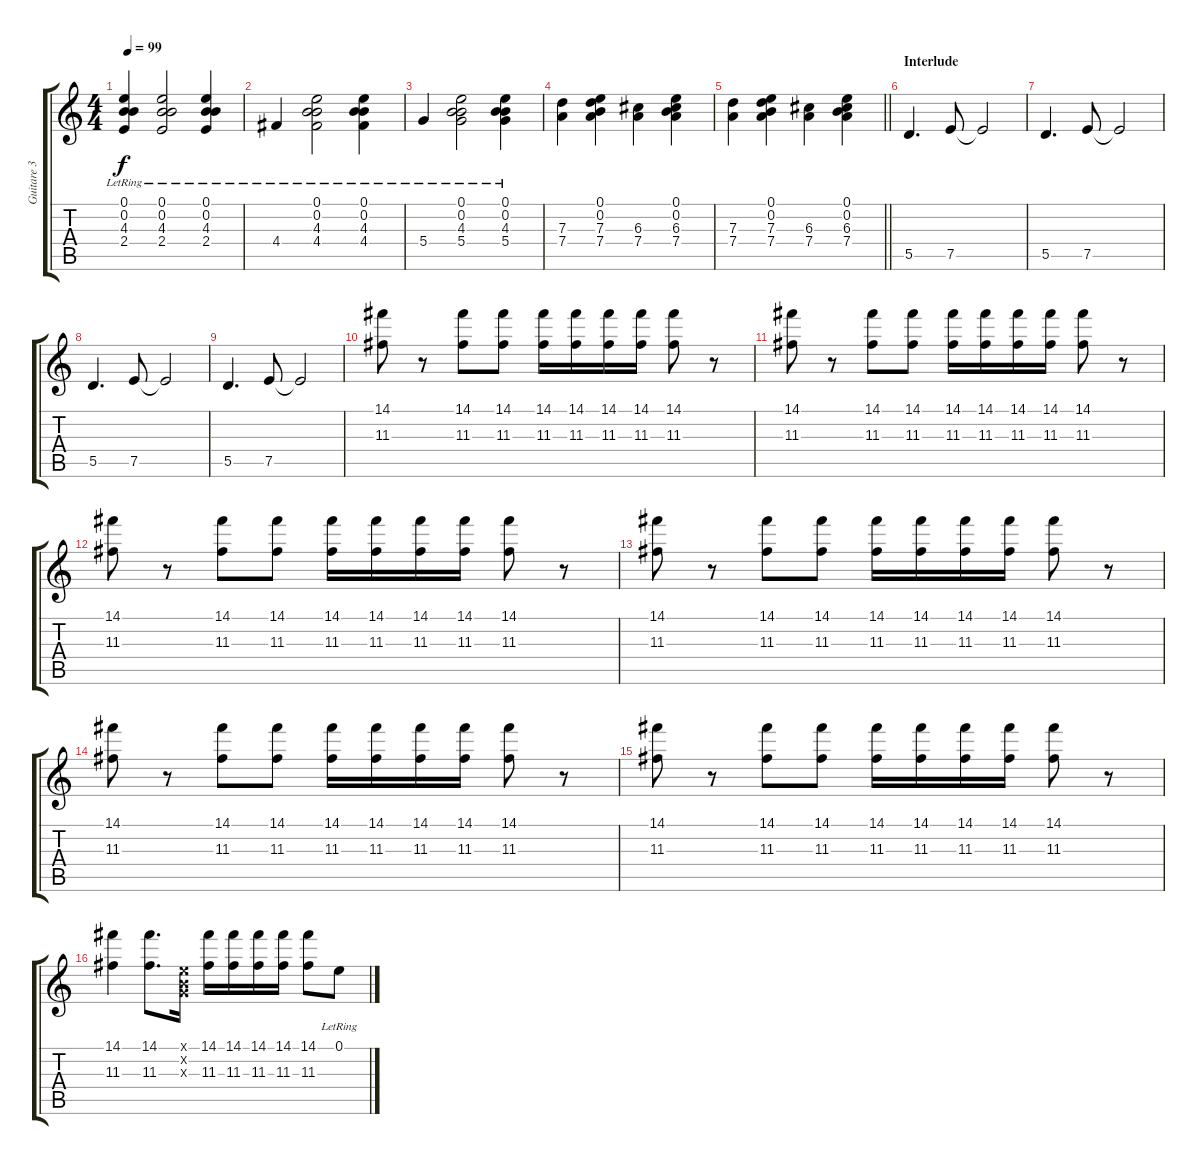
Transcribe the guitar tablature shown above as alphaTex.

\track ("Guitare 3" "Guitare 3") {instrument electricguitarclean}
\staff {score tabs}
\tuning (E4 B3 G3 D3 A2 E2) {hide}
\ts (4 4)
\tempo 99
\clef g2
\ks c
(0.1{lr} 0.2{lr} 4.3{lr} 2.4{lr}).4{dy f} (0.1{lr} 0.2{lr} 4.3{lr} 2.4{lr}).2 (0.1{lr} 0.2{lr} 4.3{lr} 2.4{lr}).4 |
4.4{lr}.4 (0.1{lr} 0.2{lr} 4.3{lr} 4.4{lr}).2 (0.1{lr} 0.2{lr} 4.3{lr} 4.4{lr}).4 |
5.4{lr}.4 (0.1{lr} 0.2{lr} 4.3{lr} 5.4{lr}).2 (0.1{lr} 0.2{lr} 4.3{lr} 5.4{lr}).4 |
(7.3 7.4).4 (0.1 0.2 7.3 7.4).4 (6.3 7.4).4 (0.1 0.2 6.3 7.4).4 |
\barLineRight lightlight
(7.3 7.4).4 (0.1 0.2 7.3 7.4).4 (6.3 7.4).4 (0.1 0.2 6.3 7.4).4 |
\section ("" "Interlude")
5.5.4{d} 7.5.8 7.5{t}.2 |
5.5.4{d} 7.5.8 7.5{t}.2 |
5.5.4{d} 7.5.8 7.5{t}.2 |
5.5.4{d} 7.5.8 7.5{t}.2 |
(14.1 11.3).8 r.8 (14.1 11.3).8 (14.1 11.3).8 (14.1 11.3).16 (14.1 11.3).16 (14.1 11.3).16 (14.1 11.3).16 (14.1 11.3).8 r.8 |
(14.1 11.3).8 r.8 (14.1 11.3).8 (14.1 11.3).8 (14.1 11.3).16 (14.1 11.3).16 (14.1 11.3).16 (14.1 11.3).16 (14.1 11.3).8 r.8 |
(14.1 11.3).8 r.8 (14.1 11.3).8 (14.1 11.3).8 (14.1 11.3).16 (14.1 11.3).16 (14.1 11.3).16 (14.1 11.3).16 (14.1 11.3).8 r.8 |
(14.1 11.3).8 r.8 (14.1 11.3).8 (14.1 11.3).8 (14.1 11.3).16 (14.1 11.3).16 (14.1 11.3).16 (14.1 11.3).16 (14.1 11.3).8 r.8 |
(14.1 11.3).8 r.8 (14.1 11.3).8 (14.1 11.3).8 (14.1 11.3).16 (14.1 11.3).16 (14.1 11.3).16 (14.1 11.3).16 (14.1 11.3).8 r.8 |
(14.1 11.3).8 r.8 (14.1 11.3).8 (14.1 11.3).8 (14.1 11.3).16 (14.1 11.3).16 (14.1 11.3).16 (14.1 11.3).16 (14.1 11.3).8 r.8 |
(14.1 11.3).4 (14.1 11.3).8{d} (0.1{x} 0.2{x} 0.3{x}).16 (14.1 11.3).16 (14.1 11.3).16 (14.1 11.3).16 (14.1 11.3).16 (14.1 11.3).8 0.1{lr}.8
